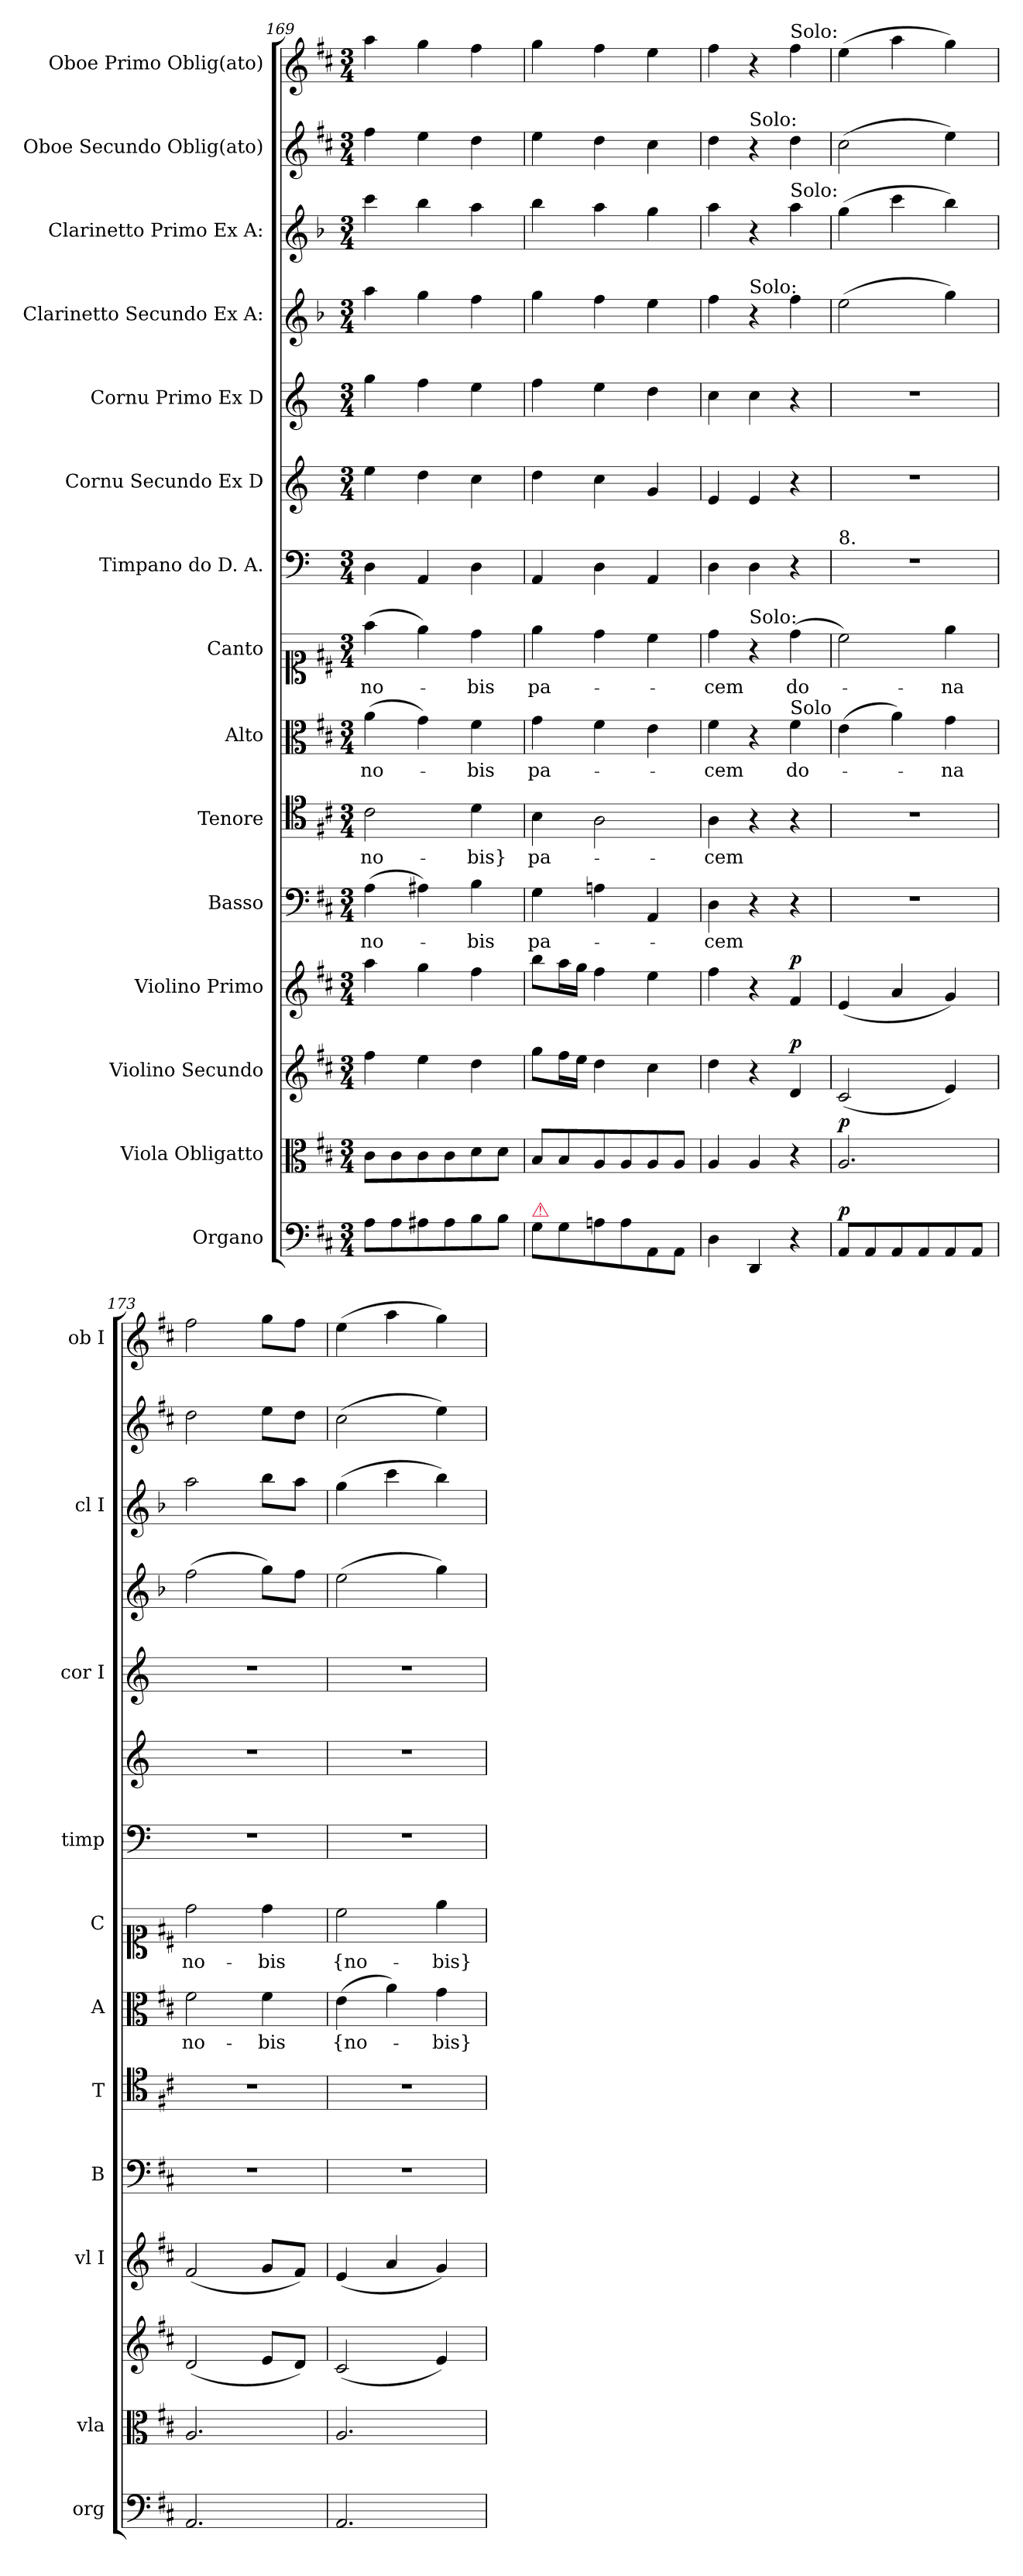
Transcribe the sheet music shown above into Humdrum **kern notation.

**kern	**dynam	**kern	**dynam	**kern	**dynam	**kern	**dynam	**kern	**text	**kern	**text	**kern	**text	**kern	**text	**kern	**kern	**kern	**kern	**kern	**kern	**kern
*part15	*part15	*part14	*part14	*part13	*part13	*part12	*part12	*part11	*part11	*part10	*part10	*part9	*part9	*part8	*part8	*part7	*part6	*part5	*part4	*part3	*part2	*part1
*staff15	*staff15	*staff14	*staff14	*staff13	*staff13	*staff12	*staff12	*staff11	*staff11	*staff10	*staff10	*staff9	*staff9	*staff8	*staff8	*staff7	*staff6	*staff5	*staff4	*staff3	*staff2	*staff1
*I"Organo	*	*I"Viola Obligatto	*	*I"Violino Secundo	*	*I"Violino Primo	*	*I"Basso	*	*I"Tenore	*	*I"Alto	*	*I"Canto	*	*I"Timpano do D. A.	*I"Cornu Secundo Ex D	*I"Cornu Primo Ex D	*I"Clarinetto Secundo Ex A:	*I"Clarinetto Primo Ex A:	*I"Oboe Secundo Oblig(ato)	*I"Oboe Primo Oblig(ato)
*I'org	*	*I'vla	*	*	*	*I'vl I	*	*I'B	*	*I'T	*	*I'A	*	*I'C	*	*I'timp	*	*I'cor I	*	*I'cl I	*	*I'ob I
*clefF4	*	*clefC3	*	*clefG2	*	*clefG2	*	*clefF4	*	*clefC4	*	*clefC3	*	*clefC1	*	*clefF4	*clefG2	*clefG2	*clefG2	*clefG2	*clefG2	*clefG2
*	*	*	*	*	*	*	*	*	*	*	*	*	*	*	*	*	*ITrd6c10	*ITrd6c10	*ITrd2c3	*ITrd2c3	*	*
*k[f#c#]	*	*k[f#c#]	*	*k[f#c#]	*	*k[f#c#]	*	*k[f#c#]	*	*k[f#c#]	*	*k[f#c#]	*	*k[f#c#]	*	*k[]	*k[f#c#]	*k[f#c#]	*k[f#c#]	*k[f#c#]	*k[f#c#]	*k[f#c#]
*M3/4	*	*M3/4	*	*M3/4	*	*M3/4	*	*M3/4	*	*M3/4	*	*M3/4	*	*M3/4	*	*M3/4	*M3/4	*M3/4	*M3/4	*M3/4	*M3/4	*M3/4
=169	=169	=169	=169	=169	=169	=169	=169	=169	=169	=169	=169	=169	=169	=169	=169	=169	=169	=169	=169	=169	=169	=169
8A\L	.	8c#\L	.	4ff#\	.	4aa\	.	(4A\	no-	2c#\	no-	(4a\	no-	(4ff#\	no-	4D\	4f#\	4a\	4ff#\	4aa\	4ff#\	4aa\
8A\	.	8c#\	.	.	.	.	.	.	.	.	.	.	.	.	.	.	.	.	.	.	.	.
8A#X\	.	8c#\	.	4ee\	.	4gg\	.	4A#X\)	.	.	.	4g\)	.	4ee\)	.	4AA/	4e\	4g\	4ee\	4gg\	4ee\	4gg\
8A#\	.	8c#\	.	.	.	.	.	.	.	.	.	.	.	.	.	.	.	.	.	.	.	.
8B\	.	8d\	.	4dd\	.	4ff#\	.	4B\	-bis	4d\	-bis}	4f#\	-bis	4dd\	-bis	4D\	4d\	4f#\	4dd\	4ff#\	4dd\	4ff#\
8B\J	.	8d\J	.	.	.	.	.	.	.	.	.	.	.	.	.	.	.	.	.	.	.	.
=170	=170	=170	=170	=170	=170	=170	=170	=170	=170	=170	=170	=170	=170	=170	=170	=170	=170	=170	=170	=170	=170	=170
!LO:TX:a:color=crimson:t=⚠	!	!	!	!	!	!	!	!	!	!	!	!	!	!	!	!	!	!	!	!	!	!
8G\L	.	8B/L	.	8gg\L	.	8bb\L	.	4G\	pa-	4B\	pa-	4g\	pa-	4ee\	pa-	4AA/	4e\	4g\	4ee\	4gg\	4ee\	4gg\
8G\	.	8B/	.	16ff#\L	.	16aa\L	.	.	.	.	.	.	.	.	.	.	.	.	.	.	.	.
.	.	.	.	16ee\JJ	.	16gg\JJ	.	.	.	.	.	.	.	.	.	.	.	.	.	.	.	.
8An\	.	8A/	.	4dd\	.	4ff#\	.	4An\	.	2A\	.	4f#\	.	4dd\	.	4D\	4d\	4f#\	4dd\	4ff#\	4dd\	4ff#\
8A\	.	8A/	.	.	.	.	.	.	.	.	.	.	.	.	.	.	.	.	.	.	.	.
8AA\	.	8A/	.	4cc#\	.	4ee\	.	4AA/	.	.	.	4e\	.	4cc#\	.	4AA/	4A/	4e\	4cc#\	4ee\	4cc#\	4ee\
8AA\J	.	8A/J	.	.	.	.	.	.	.	.	.	.	.	.	.	.	.	.	.	.	.	.
=171	=171	=171	=171	=171	=171	=171	=171	=171	=171	=171	=171	=171	=171	=171	=171	=171	=171	=171	=171	=171	=171	=171
4D\	.	4A/	.	4dd\	.	4ff#\	.	4D\	-cem	4A\	-cem	4f#\	-cem	4dd\	-cem	4D\	4F#/	4d\	4dd\	4ff#\	4dd\	4ff#\
!	!	!	!	!	!	!	!	!	!	!	!	!	!	!	!	!	!	!	!	!	!LO:TX:a:t=Solo&colon;	!
!	!	!	!	!	!	!	!	!	!	!	!	!	!	!	!	!	!	!	!LO:TX:a:t=Solo&colon;	!	!	!
!	!	!	!	!	!	!	!	!	!	!	!	!	!	!LO:TX:a:t=Solo&colon;	!	!	!	!	!	!	!	!
4DD/	.	4A/	.	4r	.	4r	.	4r	.	4r	.	4r	.	4r	.	4D\	4F#/	4d\	4r	4r	4r	4r
!	!	!	!	!	!	!	!	!	!	!	!	!	!	!	!	!	!	!	!	!	!	!LO:TX:a:t=Solo&colon;
!	!	!	!	!	!	!	!	!	!	!	!	!	!	!	!	!	!	!	!	!LO:TX:a:t=Solo&colon;	!	!
!	!	!	!	!	!	!	!	!	!	!	!	!LO:TX:a:t=Solo	!	!	!	!	!	!	!	!	!	!
!	!	!	!	!	!LO:DY:a	!	!LO:DY:a	!	!	!	!	!	!	!	!	!	!	!	!	!	!	!
4r	.	4r	.	4d/	p	4f#/	p	4r	.	4r	.	4f#\	do-	(4dd\	do-	4r	4r	4r	4dd\	4ff#\	4dd\	4ff#\
=172	=172	=172	=172	=172	=172	=172	=172	=172	=172	=172	=172	=172	=172	=172	=172	=172	=172	=172	=172	=172	=172	=172
!	!	!	!	!	!	!	!	!	!	!	!	!	!	!	!	!LO:TX:a:t=8.	!	!	!	!	!	!
!	!LO:DY:a	!	!LO:DY:a	!	!	!	!	!	!	!	!	!	!	!	!	!	!	!	!	!	!	!
8AA/L	p	2.A/	p	(2c#/	.	(4e/	.	2.r	.	2.r	.	(4e\	.	2cc#\)	.	2.r	2.r	2.r	(2cc#\	(4ee\	(2cc#\	(4ee\
8AA/	.	.	.	.	.	.	.	.	.	.	.	.	.	.	.	.	.	.	.	.	.	.
8AA/	.	.	.	.	.	4a/	.	.	.	.	.	4a\)	.	.	.	.	.	.	.	4aa\	.	4aa\
8AA/	.	.	.	.	.	.	.	.	.	.	.	.	.	.	.	.	.	.	.	.	.	.
8AA/	.	.	.	4e/)	.	4g/)	.	.	.	.	.	4g\	-na	4ee\	-na	.	.	.	4ee\)	4gg\)	4ee\)	4gg\)
8AA/J	.	.	.	.	.	.	.	.	.	.	.	.	.	.	.	.	.	.	.	.	.	.
=173	=173	=173	=173	=173	=173	=173	=173	=173	=173	=173	=173	=173	=173	=173	=173	=173	=173	=173	=173	=173	=173	=173
2.AA/	.	2.A/	.	(2d/	.	(2f#/	.	2.r	.	2.r	.	2f#\	no-	2dd\	no-	2.r	2.r	2.r	(2dd\	2ff#\	2dd\	2ff#\
.	.	.	.	8e/L	.	8g/L	.	.	.	.	.	4f#\	-bis	4dd\	-bis	.	.	.	8ee\L)	8gg\L	8ee\L	8gg\L
.	.	.	.	8d/J)	.	8f#/J)	.	.	.	.	.	.	.	.	.	.	.	.	8dd\J	8ff#\J	8dd\J	8ff#\J
=174	=174	=174	=174	=174	=174	=174	=174	=174	=174	=174	=174	=174	=174	=174	=174	=174	=174	=174	=174	=174	=174	=174
2.AA/	.	2.A/	.	(2c#/	.	(4e/	.	2.r	.	2.r	.	(4e\	{no-	2cc#\	{no-	2.r	2.r	2.r	(2cc#\	(4ee\	(2cc#\	(4ee\
.	.	.	.	.	.	4a/	.	.	.	.	.	4a\)	.	.	.	.	.	.	.	4aa\	.	4aa\
.	.	.	.	4e/)	.	4g/)	.	.	.	.	.	4g\	-bis}	4ee\	-bis}	.	.	.	4ee\)	4gg\)	4ee\)	4gg\)
=	=	=	=	=	=	=	=	=	=	=	=	=	=	=	=	=	=	=	=	=	=	=
*-	*-	*-	*-	*-	*-	*-	*-	*-	*-	*-	*-	*-	*-	*-	*-	*-	*-	*-	*-	*-	*-	*-
